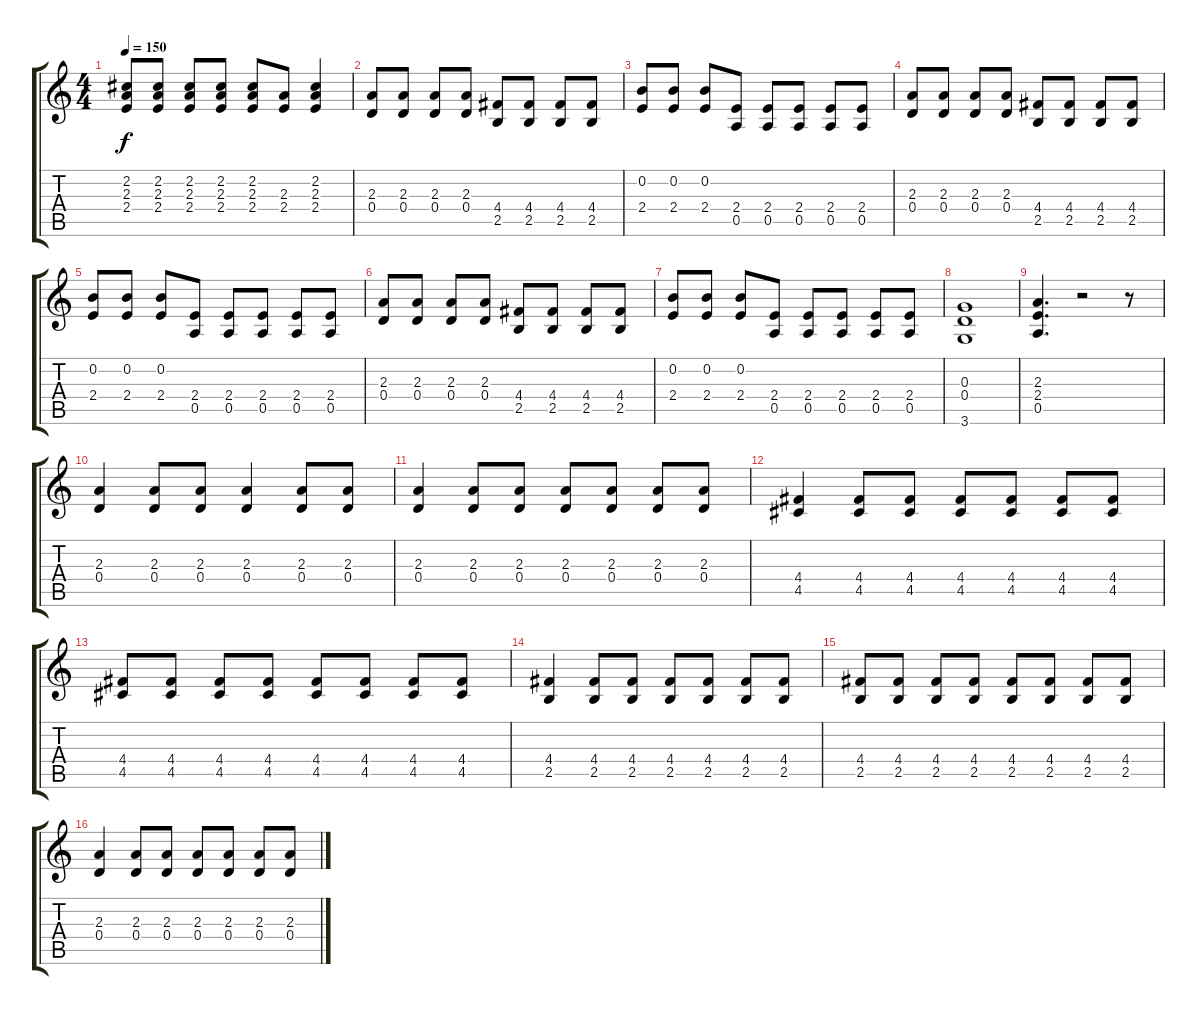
\track "" {instrument distortionguitar}
\staff {score tabs}
\tuning (E4 B3 G3 D3 A2 E2) {hide}
\ts (4 4)
\tempo 150
\clef g2
\ks c
(2.2 2.3 2.4).8{dy f} (2.2 2.3 2.4).8 (2.2 2.3 2.4).8 (2.2 2.3 2.4).8 (2.2 2.3 2.4).8 (2.3 2.4).8 (2.2 2.3 2.4).4 |
(2.3 0.4).8 (2.3 0.4).8 (2.3 0.4).8 (2.3 0.4).8 (4.4 2.5).8 (4.4 2.5).8 (4.4 2.5).8 (4.4 2.5).8 |
(0.2 2.4).8 (0.2 2.4).8 (0.2 2.4).8 (2.4 0.5).8 (2.4 0.5).8 (2.4 0.5).8 (2.4 0.5).8 (2.4 0.5).8 |
(2.3 0.4).8 (2.3 0.4).8 (2.3 0.4).8 (2.3 0.4).8 (4.4 2.5).8 (4.4 2.5).8 (4.4 2.5).8 (4.4 2.5).8 |
(0.2 2.4).8 (0.2 2.4).8 (0.2 2.4).8 (2.4 0.5).8 (2.4 0.5).8 (2.4 0.5).8 (2.4 0.5).8 (2.4 0.5).8 |
(2.3 0.4).8 (2.3 0.4).8 (2.3 0.4).8 (2.3 0.4).8 (4.4 2.5).8 (4.4 2.5).8 (4.4 2.5).8 (4.4 2.5).8 |
(0.2 2.4).8 (0.2 2.4).8 (0.2 2.4).8 (2.4 0.5).8 (2.4 0.5).8 (2.4 0.5).8 (2.4 0.5).8 (2.4 0.5).8 |
(0.3 0.4 3.6).1 |
(2.3 2.4 0.5).4{d} r.2 r.8 |
(2.3 0.4).4 (2.3 0.4).8 (2.3 0.4).8 (2.3 0.4).4 (2.3 0.4).8 (2.3 0.4).8 |
(2.3 0.4).4 (2.3 0.4).8 (2.3 0.4).8 (2.3 0.4).8 (2.3 0.4).8 (2.3 0.4).8 (2.3 0.4).8 |
(4.4 4.5).4 (4.4 4.5).8 (4.4 4.5).8 (4.4 4.5).8 (4.4 4.5).8 (4.4 4.5).8 (4.4 4.5).8 |
(4.4 4.5).8 (4.4 4.5).8 (4.4 4.5).8 (4.4 4.5).8 (4.4 4.5).8 (4.4 4.5).8 (4.4 4.5).8 (4.4 4.5).8 |
(4.4 2.5).4 (4.4 2.5).8 (4.4 2.5).8 (4.4 2.5).8 (4.4 2.5).8 (4.4 2.5).8 (4.4 2.5).8 |
(4.4 2.5).8 (4.4 2.5).8 (4.4 2.5).8 (4.4 2.5).8 (4.4 2.5).8 (4.4 2.5).8 (4.4 2.5).8 (4.4 2.5).8 |
(2.3 0.4).4 (2.3 0.4).8 (2.3 0.4).8 (2.3 0.4).8 (2.3 0.4).8 (2.3 0.4).8 (2.3 0.4).8
